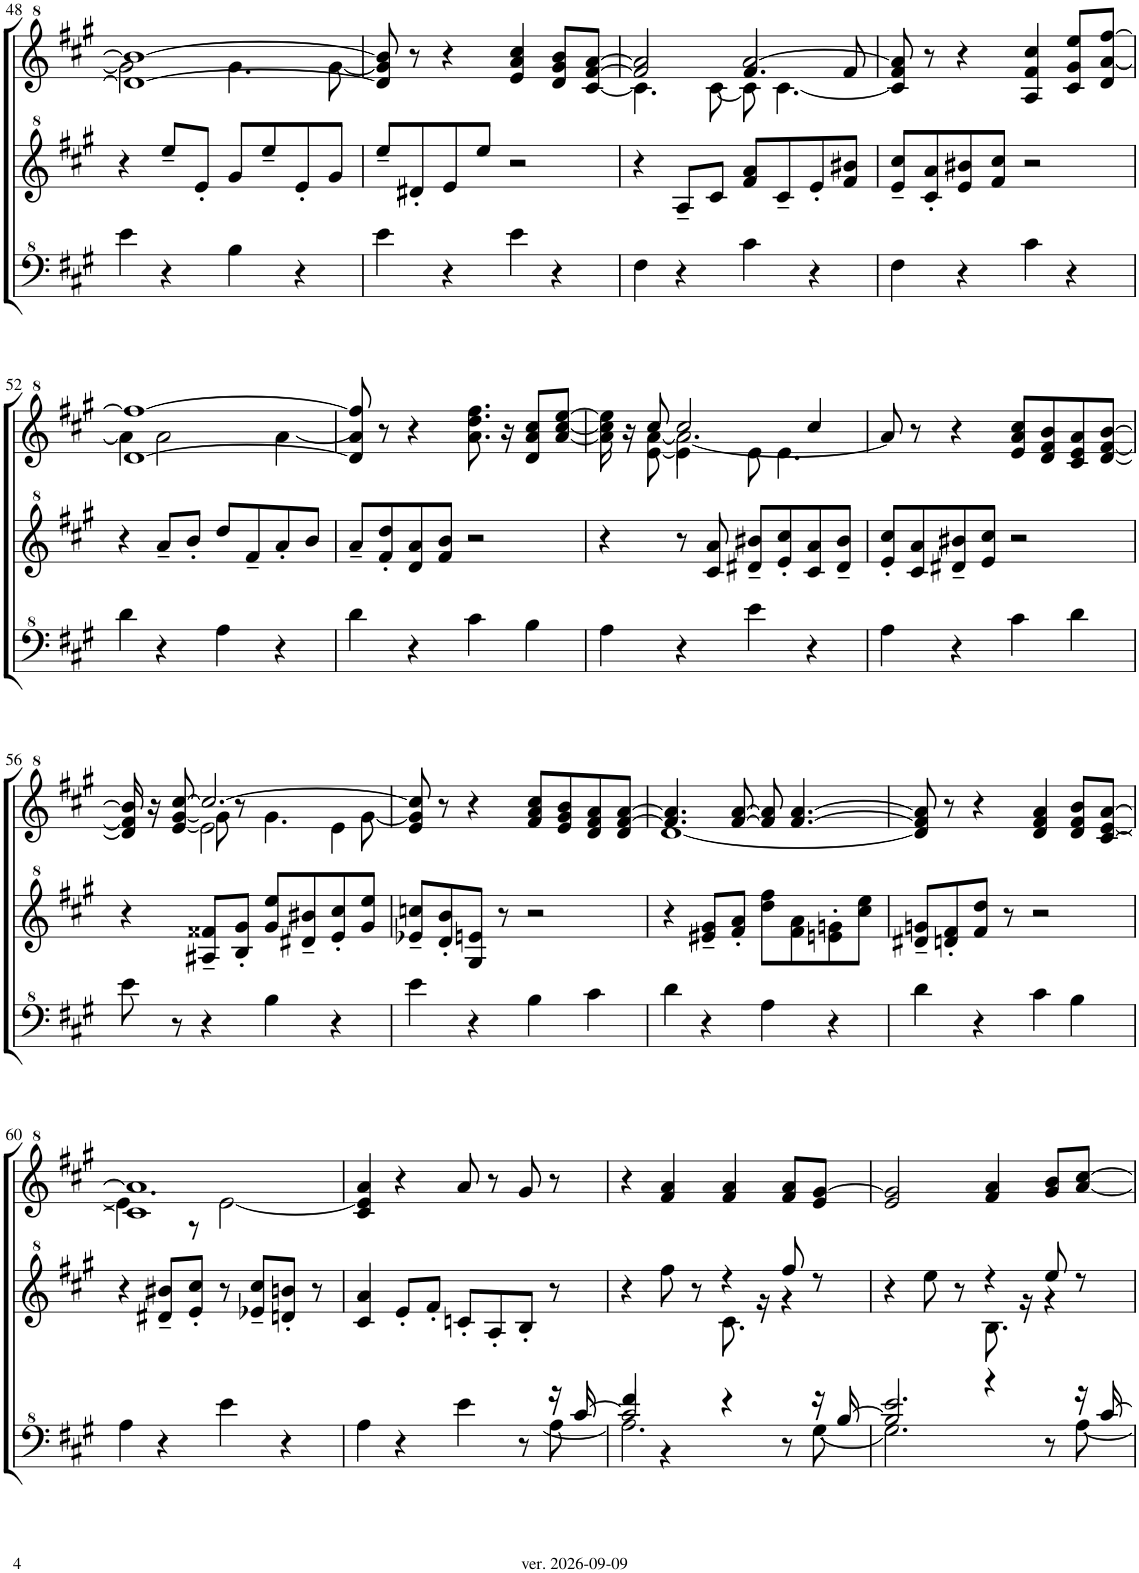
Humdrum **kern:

**kern	**kern	**kern
*part3	*part2	*part1
*staff3	*staff2	*staff1
*I"パンフルート	*I"パンフルート	*I"パンフルート
!!LO:PB:g=z
*clefF^4	*clefG^2	*clefG^2
*k[f#c#g#]	*k[f#c#g#]	*k[f#c#g#]
*M2/2	*M2/2	*M2/2
*met(c|)	*met(c|)	*met(c|)
=48	=48	=48
*	*	*^
4ee\	4r	1dd_ 1bb_	2gg#\]
4r	8eee~/L	.	.
.	8ee'/J	.	.
4b\	8gg#/L	.	4.gg#\
.	8eee~/	.	.
4r	8ee'/	.	.
.	8gg#/J	.	[8gg#\
*	*	*v	*v
=49	=49	=49
4ee\	8eee~/L	8dd/] 8gg#/] 8bb/]
.	8dd#X'/	8r
4r	8ee/	4r
.	8eee/J	.
4ee\	2r	4ee/ 4aa/ 4ccc#/
4r	.	8dd/ 8gg#/ 8bb/L
.	.	[8cc#/ [8ff#/ [8aa/J
=50	=50	=50
*	*	*^
*	*	*	*^
4f#\	4r	2aa/]	4.cc#\]	2ff#/]
4r	8a~/L	.	.	.
.	8cc#/J	.	[8cc#\	.
4cc#\	8ff#/ 8aa/L	[2aa/	8cc#\]	4.ff#/
.	8cc#~/	.	[4.cc#\	.
4r	8ee'/	.	.	.
.	8ff#/ 8bb#X/J	.	.	8ff#/
*	*	*v	*v	*v
=51	=51	=51
4f#\	8ee/~ 8ccc#/~L	8cc#/] 8ff#/ 8aa/]
.	8cc#/' 8aa/'	8r
4r	8ee/ 8bb#X/	4r
.	8ff#/ 8ccc#/J	.
4cc#\	2r	4a/ 4ff#/ 4ccc#/
4r	.	8cc#/ 8gg#/ 8eee/L
.	.	8dd/ [8aa/ [8fff#/J
!!LO:LB:g=z
=52	=52	=52
*	*	*^
4dd\	4r	[1dd 1fff#_	4aa\]
4r	8aa~/L	.	2aa\
.	8bb'/J	.	.
4a\	8ddd/L	.	.
.	8ff#~/	.	.
4r	8aa'/	.	[4aa\
.	8bb/J	.	.
*	*	*v	*v
=53	=53	=53
4dd\	8aa~/L	8dd/] 8aa/] 8fff#/]
.	8ff#/' 8ddd/'	8r
4r	8dd/ 8aa/	4r
.	8ff#/ 8bb/J	.
4cc#\	2r	8.aa\ 8.ddd\ 8.fff#\
.	.	16r
4b\	.	8dd/ 8aa/ 8ccc#/L
.	.	[8aa/ [8ccc#/ [8eee/J
=54	=54	=54
*	*	*^
*	*	*	*^
4a\	4r	16aa\] 16ccc#\] 16eee\]	8ryy	4ryy
.	.	16r	.	.
.	.	8ccc#/	[8ee\ [8aa\	.
4r	8r	2ccc#/	2.aa\_	4ee\]
.	8cc#/ 8aa/	.	.	.
4ee\	8dd#X/~ 8bb#X/~L	.	.	8ee\
.	8ee/' 8ccc#/'	.	.	4.ee\
4r	8cc#/ 8aa/	4ccc#/	.	.
.	8dd#/~ 8bb#/~J	.	.	.
*	*	*v	*v	*v
=55	=55	=55
4a\	8ee/' 8ccc#/'L	8aa/]
.	8cc#/ 8aa/	8r
4r	8dd#X/~ 8bb#X/~	4r
.	8ee/ 8ccc#/J	.
4cc#\	2r	8ee/ 8aa/ 8ccc#/L
.	.	8dd/ 8ff#/ 8bb/
4dd\	.	8cc#/ 8ee/ 8aa/
.	.	[8dd/ [8ff#/ [8bb/J
!!LO:LB:g=z
=56	=56	=56
*	*	*^
*	*	*	*^
8ee\	4r	16dd/] 16ff#/] 16bb/]	4ryy	4ryy
.	.	16r	.	.
8r	.	[8ee/ [8gg#/ [8ccc#/	.	.
4r	8a#X/~ 8ff##X/~L	2.ccc#/_	8gg#\]	2ee\]
.	8b/' 8gg#/'J	.	8r	.
4b\	8gg#/ 8eee/L	.	4.gg#\	.
.	8dd#X/~ 8bb#X/~	.	.	.
4r	8ee/' 8ccc#/'	.	.	4ee\
.	8gg#/ 8eee/J	.	[8gg#\	.
*	*	*v	*v	*v
=57	=57	=57
4ee\	8ee-X/~ 8cccn/~L	8ee/ 8gg#/] 8ccc#/]
.	8dd/' 8bb/'	8r
4r	8g#/ 8een/J	4r
.	8r	.
4b\	2r	8ff#/ 8aa/ 8ccc#/L
.	.	8ee/ 8gg#/ 8bb/
4cc#\	.	8dd/ 8ff#/ 8aa/
.	.	8dd/ [8ff#/ [8aa/J
=58	=58	=58
*	*	*^
4dd\	4r	4.ff#/] 4.aa/]	[1dd
4r	8ee#X/~ 8gg#/~L	.	.
.	8ff#/' 8aa/'J	[8ff#/ [8aa/	.
4a\	8ddd\ 8fff#\L	8ff#/] 8aa/]	.
.	8ff#\ 8aa\	[4.ff#/ [4.aa/	.
4r	8een\' 8ggn\'	.	.
.	8ccc#\ 8eee\J	.	.
*	*	*v	*v
=59	=59	=59
4dd\	8dd#X/~ 8ggn/~L	8dd/] 8ff#/] 8aa/]
.	8ddn/' 8ff#/'	8r
4r	8ff#/ 8ddd/J	4r
.	8r	.
4cc#\	2r	4dd/ 4ff#/ 4aa/
4b\	.	8dd/ 8ff#/ 8bb/L
.	.	[8cc#/ [8ee/ [8aa/J
!!LO:LB:g=z
=60	=60	=60
*	*	*^
4a\	4r	1cc#] 1aa]	4.ee\]
4r	8dd#X/~ 8bb#X/~L	.	.
.	8ee/' 8ccc#/'J	.	8r
4ee\	8r	.	[2ee\
.	8ee-X/~ 8ccc#/~L	.	.
4r	8ddn/' 8bbn/'J	.	.
.	8r	.	.
*	*	*v	*v
=61	=61	=61
*^	*	*
4a\	2..ryy	4cc#/ 4aa/	4cc#/ 4ee/] 4aa/
4r	.	8ee'/L	4r
.	.	8ff#'/J	.
4ee\	.	8ccn'/L	8aa/
.	.	8a'/	8r
8r	.	8b'/J	8gg#/
16r	[8a\	8r	8r
[16cc#/	.	.	.
=62	=62	=62	=62
*	*^	*^	*
2cc#/]	2.a\]	4ff#/	4r	2ryy	4r
.	.	4r	8fff#\	.	4ff#/ 4aa/
.	.	.	8r	.	.
4r	.	2ryy	4r	8.cc#\	4ff#/ 4aa/
.	.	.	.	16r	.
8r	8ryy	.	8fff#/	4r	8ff#/ 8aa/L
16r	[8g#\	.	8r	.	8ee/ [8gg#/J
[16b/	.	.	.	.	.
=63	=63	=63	=63	=63	=63
2b/]	2.g#\]	2.ee/	4r	2ryy	2ee/ 2gg#/]
.	.	.	8eee\	.	.
.	.	.	8r	.	.
4r	.	.	4r	8.b\	4ff#/ 4aa/
.	.	.	.	16r	.
8r	8ryy	4ryy	8eee/	4r	8gg#/ 8bb/L
16r	[8a\	.	8r	.	[8aa/ [8ccc#/J
[16cc#/	.	.	.	.	.
*v	*v	*v	*	*	*
*	*v	*v	*
=	=	=
*-	*-	*-
